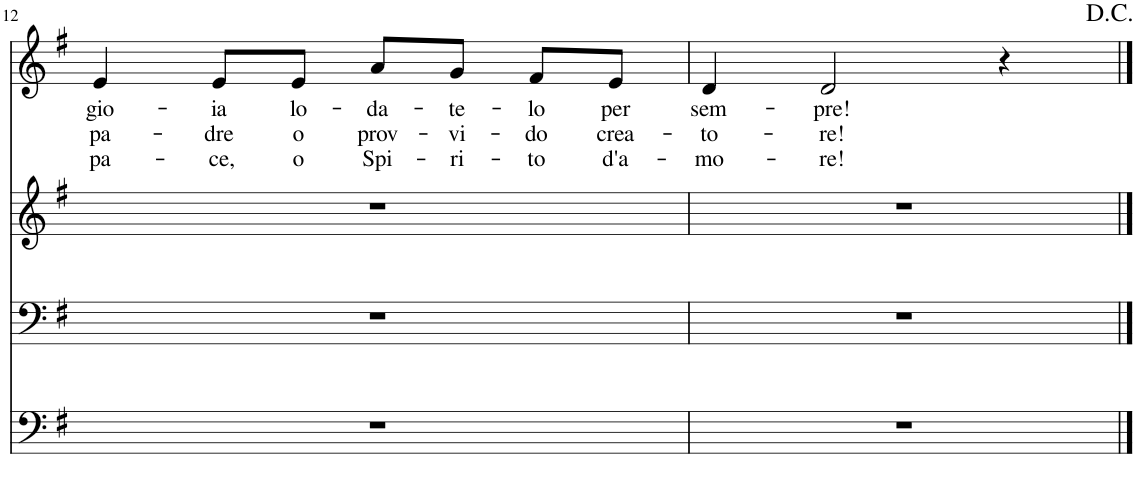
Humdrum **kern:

**kern	**kern	**kern	**kern	**text	**text	**text
*part4	*part3	*part2	*part1	*part1	*part1	*part1
*staff4	*staff3	*staff2	*staff1	*staff1	*staff1	*staff1
*I"Bassi	*I"Tenori	*I"Contralti	*I"Soprani	*	*	*
!!LO:PB:g=z
*clefF4	*clefF4	*clefG2	*clefG2	*	*	*
*k[f#]	*k[f#]	*k[f#]	*k[f#]	*	*	*
*G:	*G:	*G:	*G:	*	*	*
*M4/4	*M4/4	*M4/4	*M4/4	*	*	*
=12	=12	=12	=12	=12	=12	=12
!	!	!	!	!LO:LY:b	!LO:LY:b	!LO:LY:b
1r	1r	1r	4e/	gio-	pa-	pa-
!	!	!	!	!LO:LY:b	!LO:LY:b	!LO:LY:b
.	.	.	8e/L	-ia	-dre	-ce,
!	!	!	!	!LO:LY:b	!LO:LY:b	!LO:LY:b
.	.	.	8e/J	lo-	o	o
!	!	!	!	!LO:LY:b	!LO:LY:b	!LO:LY:b
.	.	.	8a/L	-da-	prov-	Spi-
!	!	!	!	!LO:LY:b	!LO:LY:b	!LO:LY:b
.	.	.	8g/J	-te-	-vi-	-ri-
!	!	!	!	!LO:LY:b	!LO:LY:b	!LO:LY:b
.	.	.	8f#/L	-lo	-do	-to
!	!	!	!	!LO:LY:b	!LO:LY:b	!LO:LY:b
.	.	.	8e/J	per	crea-	d'a-
=13	=13	=13	=13	=13	=13	=13
!	!	!	!	!LO:LY:b	!LO:LY:b	!LO:LY:b
1r	1r	1r	4d/	sem-	-to-	-mo-
!	!	!	!	!LO:LY:b	!LO:LY:b	!LO:LY:b
.	.	.	2d/	-pre!	-re!	-re!
.	.	.	4r	.	.	.
==	==	==	==	==	==	==
*-	*-	*-	*-	*-	*-	*-
